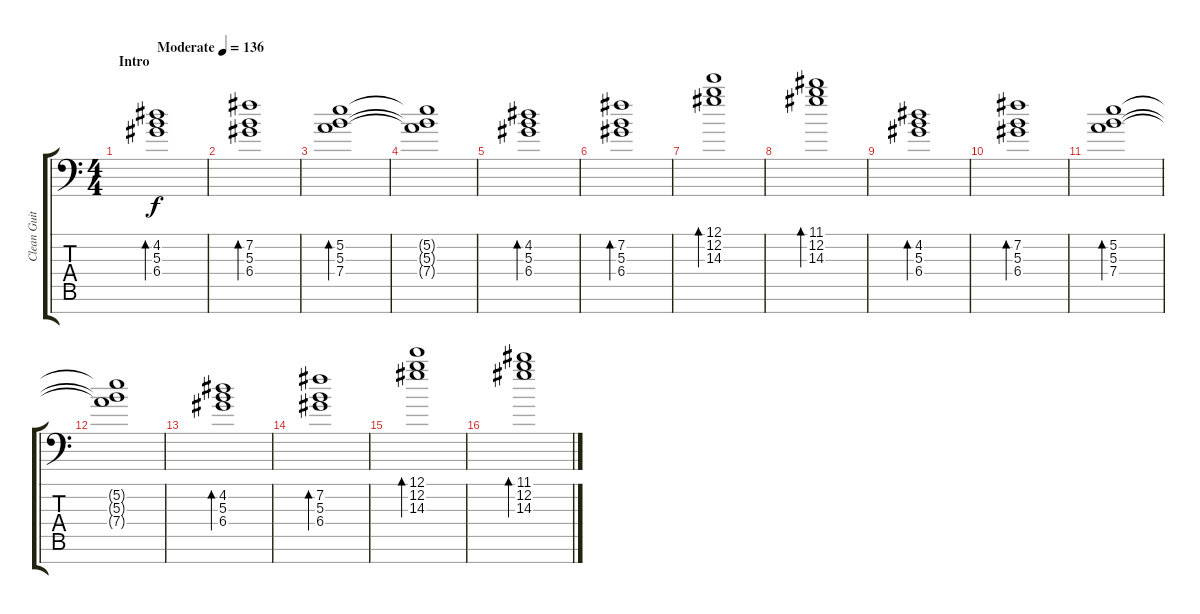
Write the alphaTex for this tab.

\track ("Clean Guitar 1" "Clean Guit") {instrument electricguitarjazz}
\staff {score tabs}
\tuning (E4 B3 Gb3 D3 A2 E2 A1) {hide}
\ts (4 4)
\section ("" "Intro ")
\tempo (136 "Moderate")
\clef f4
\ks c
(4.2 5.3 6.4).1{bd 480 dy f instrument electricguitarjazz} |
(7.2 5.3 6.4).1{bd 480} |
(5.2 5.3 7.4).1{bd 480} |
(5.2{t} 5.3{t} 7.4{t}).1 |
(4.2 5.3 6.4).1{bd 480} |
(7.2 5.3 6.4).1{bd 480} |
(12.1 12.2 14.3).1{bd 480} |
(11.1 12.2 14.3).1{bd 480} |
(4.2 5.3 6.4).1{bd 480} |
(7.2 5.3 6.4).1{bd 480} |
(5.2 5.3 7.4).1{bd 480} |
(5.2{t} 5.3{t} 7.4{t}).1 |
(4.2 5.3 6.4).1{bd 480} |
(7.2 5.3 6.4).1{bd 480} |
(12.1 12.2 14.3).1{bd 480} |
(11.1 12.2 14.3).1{bd 480}
